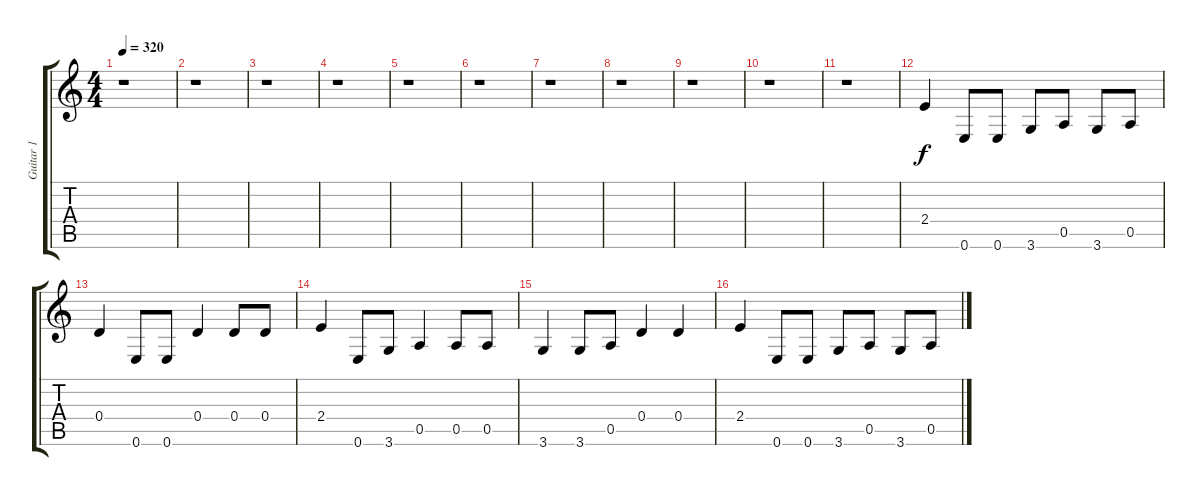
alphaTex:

\track ("Guitar 1" "Guitar 1") {instrument distortionguitar}
\staff {score tabs}
\tuning (E4 B3 G3 D3 A2 E2) {hide}
\ts (4 4)
\tempo 320
\clef g2
\ks c
r.1{dy f} |
r.1 |
r.1 |
r.1 |
r.1 |
r.1 |
r.1 |
r.1 |
r.1 |
r.1 |
r.1 |
2.4.4 0.6.8 0.6.8 3.6.8 0.5.8 3.6.8 0.5.8 |
0.4.4 0.6.8 0.6.8 0.4.4 0.4.8 0.4.8 |
2.4.4 0.6.8 3.6.8 0.5.4 0.5.8 0.5.8 |
3.6.4 3.6.8 0.5.8 0.4.4 0.4.4 |
2.4.4 0.6.8 0.6.8 3.6.8 0.5.8 3.6.8 0.5.8
